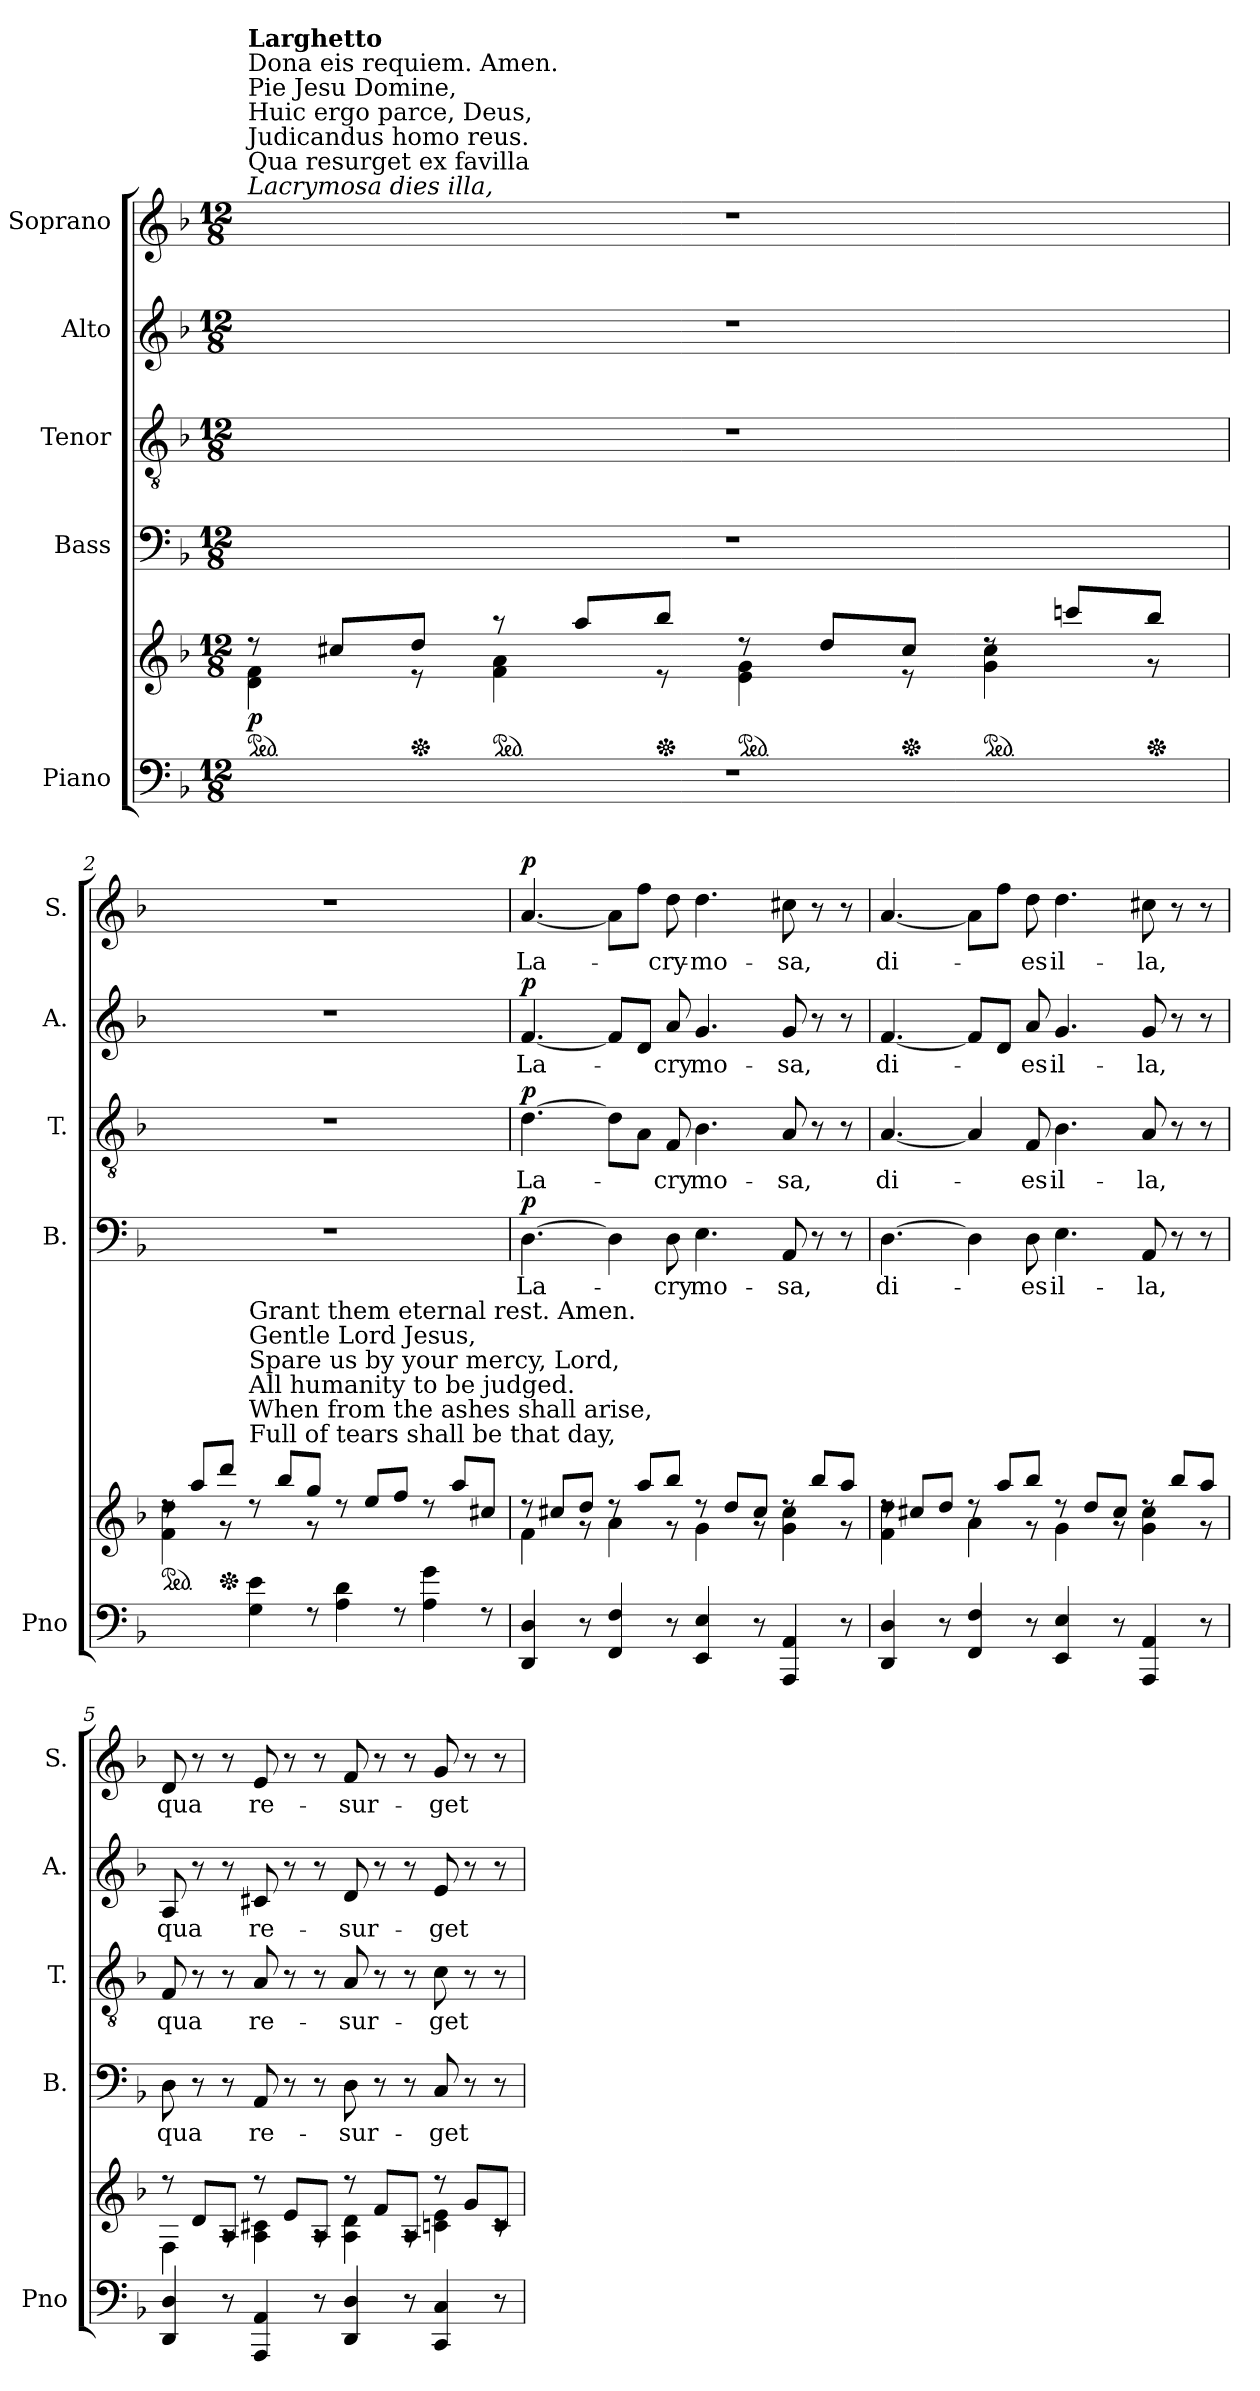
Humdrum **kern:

**kern	**kern	**dynam	**kern	**text	**dynam	**kern	**text	**dynam	**kern	**text	**dynam	**kern	**text	**dynam
*part5	*part5	*part5	*part4	*part4	*part4	*part3	*part3	*part3	*part2	*part2	*part2	*part1	*part1	*part1
*staff6	*staff5	*staff5/6	*staff4	*staff4	*staff4	*staff3	*staff3	*staff3	*staff2	*staff2	*staff2	*staff1	*staff1	*staff1
*I"Piano	*	*	*I"Bass	*	*	*I"Tenor	*	*	*I"Alto	*	*	*I"Soprano	*	*
*I'Pno	*	*	*I'B.	*	*	*I'T.	*	*	*I'A.	*	*	*I'S.	*	*
*clefF4	*clefG2	*	*clefF4	*	*	*clefGv2	*	*	*clefG2	*	*	*clefG2	*	*
*k[b-]	*k[b-]	*	*k[b-]	*	*	*k[b-]	*	*	*k[b-]	*	*	*k[b-]	*	*
*M12/8	*M12/8	*	*M12/8	*	*	*M12/8	*	*	*M12/8	*	*	*M12/8	*	*
*	*ped	*	*	*	*	*	*	*	*	*	*	*	*	*
=1	=1	=1	=1	=1	=1	=1	=1	=1	=1	=1	=1	=1	=1	=1
*	*^	*	*	*	*	*	*	*	*	*	*	*	*	*
!	!	!	!	!	!	!	!	!	!	!	!	!	!LO:TX:a:i:t=Lacrymosa dies illa,	!	!
!	!	!	!	!	!	!	!	!	!	!	!	!	!LO:TX:a:t=Qua resurget ex favilla	!	!
!	!	!	!	!	!	!	!	!	!	!	!	!	!LO:TX:a:t=Judicandus homo reus.	!	!
!	!	!	!	!	!	!	!	!	!	!	!	!	!LO:TX:a:t=Huic ergo parce, Deus,	!	!
!	!	!	!	!	!	!	!	!	!	!	!	!	!LO:TX:a:t=Pie Jesu Domine,	!	!
!	!	!	!	!	!	!	!	!	!	!	!	!	!LO:TX:a:t=Dona eis requiem. Amen.	!	!
!	!	!	!	!	!	!	!	!	!	!	!	!	!LO:TX:a:B:t=Larghetto	!	!
!	!	!	!LO:DY:b	!	!	!	!	!	!	!	!	!	!	!	!
1.r	8r	4d\ 4f\	p	1.r	.	.	1.r	.	.	1.r	.	.	1.r	.	.
.	8cc#X/L	.	.	.	.	.	.	.	.	.	.	.	.	.	.
*	*Xped	*	*	*	*	*	*	*	*	*	*	*	*	*	*
.	8dd/J	8r	.	.	.	.	.	.	.	.	.	.	.	.	.
*	*ped	*	*	*	*	*	*	*	*	*	*	*	*	*	*
.	8r	4f\ 4a\	.	.	.	.	.	.	.	.	.	.	.	.	.
.	8aa/L	.	.	.	.	.	.	.	.	.	.	.	.	.	.
*	*Xped	*	*	*	*	*	*	*	*	*	*	*	*	*	*
.	8bb-/J	8r	.	.	.	.	.	.	.	.	.	.	.	.	.
*	*ped	*	*	*	*	*	*	*	*	*	*	*	*	*	*
.	8rdd	4e\ 4g\	.	.	.	.	.	.	.	.	.	.	.	.	.
.	8dd/L	.	.	.	.	.	.	.	.	.	.	.	.	.	.
*	*Xped	*	*	*	*	*	*	*	*	*	*	*	*	*	*
.	8cc#/J	8r	.	.	.	.	.	.	.	.	.	.	.	.	.
*	*ped	*	*	*	*	*	*	*	*	*	*	*	*	*	*
.	8rdd	4g\ 4cc#\	.	.	.	.	.	.	.	.	.	.	.	.	.
.	8cccn/L	.	.	.	.	.	.	.	.	.	.	.	.	.	.
*	*Xped	*	*	*	*	*	*	*	*	*	*	*	*	*	*
.	8bb-/J	8r	.	.	.	.	.	.	.	.	.	.	.	.	.
=2	=2	=2	=2	=2	=2	=2	=2	=2	=2	=2	=2	=2	=2	=2	=2
*	*ped	*	*	*	*	*	*	*	*	*	*	*	*	*	*
4ryy	8rdd	4f\ 4dd\	.	1.r	.	.	1.r	.	.	1.r	.	.	1.r	.	.
.	8aa/L	.	.	.	.	.	.	.	.	.	.	.	.	.	.
*	*Xped	*	*	*	*	*	*	*	*	*	*	*	*	*	*
8ryy	8ddd/J	8r	.	.	.	.	.	.	.	.	.	.	.	.	.
!	!LO:TX:a:t=Full of tears shall be that day,	!	!	!	!	!	!	!	!	!	!	!	!	!	!
!	!LO:TX:a:t=When from the ashes shall arise,	!	!	!	!	!	!	!	!	!	!	!	!	!	!
!	!LO:TX:a:t=All humanity to be judged.	!	!	!	!	!	!	!	!	!	!	!	!	!	!
!	!LO:TX:a:t=Spare us by your mercy, Lord,	!	!	!	!	!	!	!	!	!	!	!	!	!	!
!	!LO:TX:a:t=Gentle Lord Jesus,	!	!	!	!	!	!	!	!	!	!	!	!	!	!
!	!LO:TX:a:t=Grant them eternal rest. Amen.	!	!	!	!	!	!	!	!	!	!	!	!	!	!
4G\ 4e\	8rdd	4ryy	.	.	.	.	.	.	.	.	.	.	.	.	.
.	8bb-/L	.	.	.	.	.	.	.	.	.	.	.	.	.	.
8rF	8gg/J	8r	.	.	.	.	.	.	.	.	.	.	.	.	.
4A\ 4d\	8rdd	4reyy	.	.	.	.	.	.	.	.	.	.	.	.	.
.	8ee/L	.	.	.	.	.	.	.	.	.	.	.	.	.	.
8rF	8ff/J	2rgyy	.	.	.	.	.	.	.	.	.	.	.	.	.
4A\ 4g\	8rdd	.	.	.	.	.	.	.	.	.	.	.	.	.	.
.	8aa/L	.	.	.	.	.	.	.	.	.	.	.	.	.	.
8rF	8cc#X/J	.	.	.	.	.	.	.	.	.	.	.	.	.	.
!!LO:LB:g=z
=3	=3	=3	=3	=3	=3	=3	=3	=3	=3	=3	=3	=3	=3	=3	=3
!	!	!	!	!	!	!LO:DY:a	!	!	!LO:DY:a	!	!	!LO:DY:a	!	!	!LO:DY:a
4DD/ 4D/	8rdd	4f\	.	[4.D\	La-	p	[4.d\	La-	p	[4.f/	La-	p	[4.a/	La-	p
.	8cc#X/L	.	.	.	.	.	.	.	.	.	.	.	.	.	.
8r	8dd/J	8rg	.	.	.	.	.	.	.	.	.	.	.	.	.
4FF/ 4F/	8rdd	4a\	.	4D\]	.	.	8d\L]	.	.	8f/L]	.	.	8a\L]	.	.
.	8aa/L	.	.	.	.	.	8A\J	.	.	8d/J	.	.	8ff\J	.	.
8r	8bb-/J	8rg	.	8D\	-cry	.	8F/	-cry	.	8a/	-cry	.	8dd\	-cry-	.
4EE/ 4E/	8rdd	4g\	.	4.E\	mo-	.	4.B-\	mo-	.	4.g/	mo-	.	4.dd\	-mo-	.
.	8dd/L	.	.	.	.	.	.	.	.	.	.	.	.	.	.
8r	8cc#/J	8rg	.	.	.	.	.	.	.	.	.	.	.	.	.
4AAA/ 4AA/	8rdd	4g\ 4cc#\	.	8AA/	-sa,	.	8A/	-sa,	.	8g/	-sa,	.	8cc#X\	-sa,	.
.	8bb-/L	.	.	8r	.	.	8r	.	.	8r	.	.	8r	.	.
8r	8aa/J	8rg	.	8r	.	.	8r	.	.	8r	.	.	8r	.	.
=4	=4	=4	=4	=4	=4	=4	=4	=4	=4	=4	=4	=4	=4	=4	=4
4DD/ 4D/	8rdd	4f\ 4dd\	.	[4.D\	di-	.	[4.A/	di-	.	[4.f/	di-	.	[4.a/	di-	.
.	8cc#X/L	.	.	.	.	.	.	.	.	.	.	.	.	.	.
8r	8dd/J	8rgyy	.	.	.	.	.	.	.	.	.	.	.	.	.
4FF/ 4F/	8rdd	4a\	.	4D\]	.	.	4A/]	.	.	8f/L]	.	.	8a\L]	.	.
.	8aa/L	.	.	.	.	.	.	.	.	8d/J	.	.	8ff\J	.	.
8r	8bb-/J	8rg	.	8D\	-es	.	8F/	-es	.	8a/	-es	.	8dd\	-es	.
4EE/ 4E/	8rdd	4g\	.	4.E\	il-	.	4.B-\	il-	.	4.g/	il-	.	4.dd\	il-	.
.	8dd/L	.	.	.	.	.	.	.	.	.	.	.	.	.	.
8r	8cc#/J	8rg	.	.	.	.	.	.	.	.	.	.	.	.	.
4AAA/ 4AA/	8rdd	4g\ 4cc#\	.	8AA/	-la,	.	8A/	-la,	.	8g/	-la,	.	8cc#X\	-la,	.
.	8bb-/L	.	.	8r	.	.	8r	.	.	8r	.	.	8r	.	.
8r	8aa/J	8rg	.	8r	.	.	8r	.	.	8r	.	.	8r	.	.
=5	=5	=5	=5	=5	=5	=5	=5	=5	=5	=5	=5	=5	=5	=5	=5
4DD/ 4D/	8rdd	4F\	.	8D\	qua	.	8F/	qua	.	8A/	qua	.	8d/	qua	.
.	8d/L	.	.	8r	.	.	8r	.	.	8r	.	.	8r	.	.
8r	8A/J	8rA	.	8r	.	.	8r	.	.	8r	.	.	8r	.	.
4AAA/ 4AA/	8rdd	4A\ 4c#X\	.	8AA/	re-	.	8A/	re-	.	8c#X/	re-	.	8e/	re-	.
.	8e/L	.	.	8r	.	.	8r	.	.	8r	.	.	8r	.	.
8r	8A/J	8rA	.	8r	.	.	8r	.	.	8r	.	.	8r	.	.
4DD/ 4D/	8rdd	4A\ 4d\	.	8D\	-sur-	.	8A/	-sur-	.	8d/	-sur-	.	8f/	-sur-	.
.	8f/L	.	.	8r	.	.	8r	.	.	8r	.	.	8r	.	.
8r	8A/J	8rA	.	8r	.	.	8r	.	.	8r	.	.	8r	.	.
4CC/ 4C/	8rdd	4cn\ 4e\	.	8C/	-get	.	8c\	-get	.	8e/	-get	.	8g/	-get	.
.	8g/L	.	.	8r	.	.	8r	.	.	8r	.	.	8r	.	.
8r	8c/J	8rc	.	8r	.	.	8r	.	.	8r	.	.	8r	.	.
*	*v	*v	*	*	*	*	*	*	*	*	*	*	*	*	*
=	=	=	=	=	=	=	=	=	=	=	=	=	=	=
*-	*-	*-	*-	*-	*-	*-	*-	*-	*-	*-	*-	*-	*-	*-
